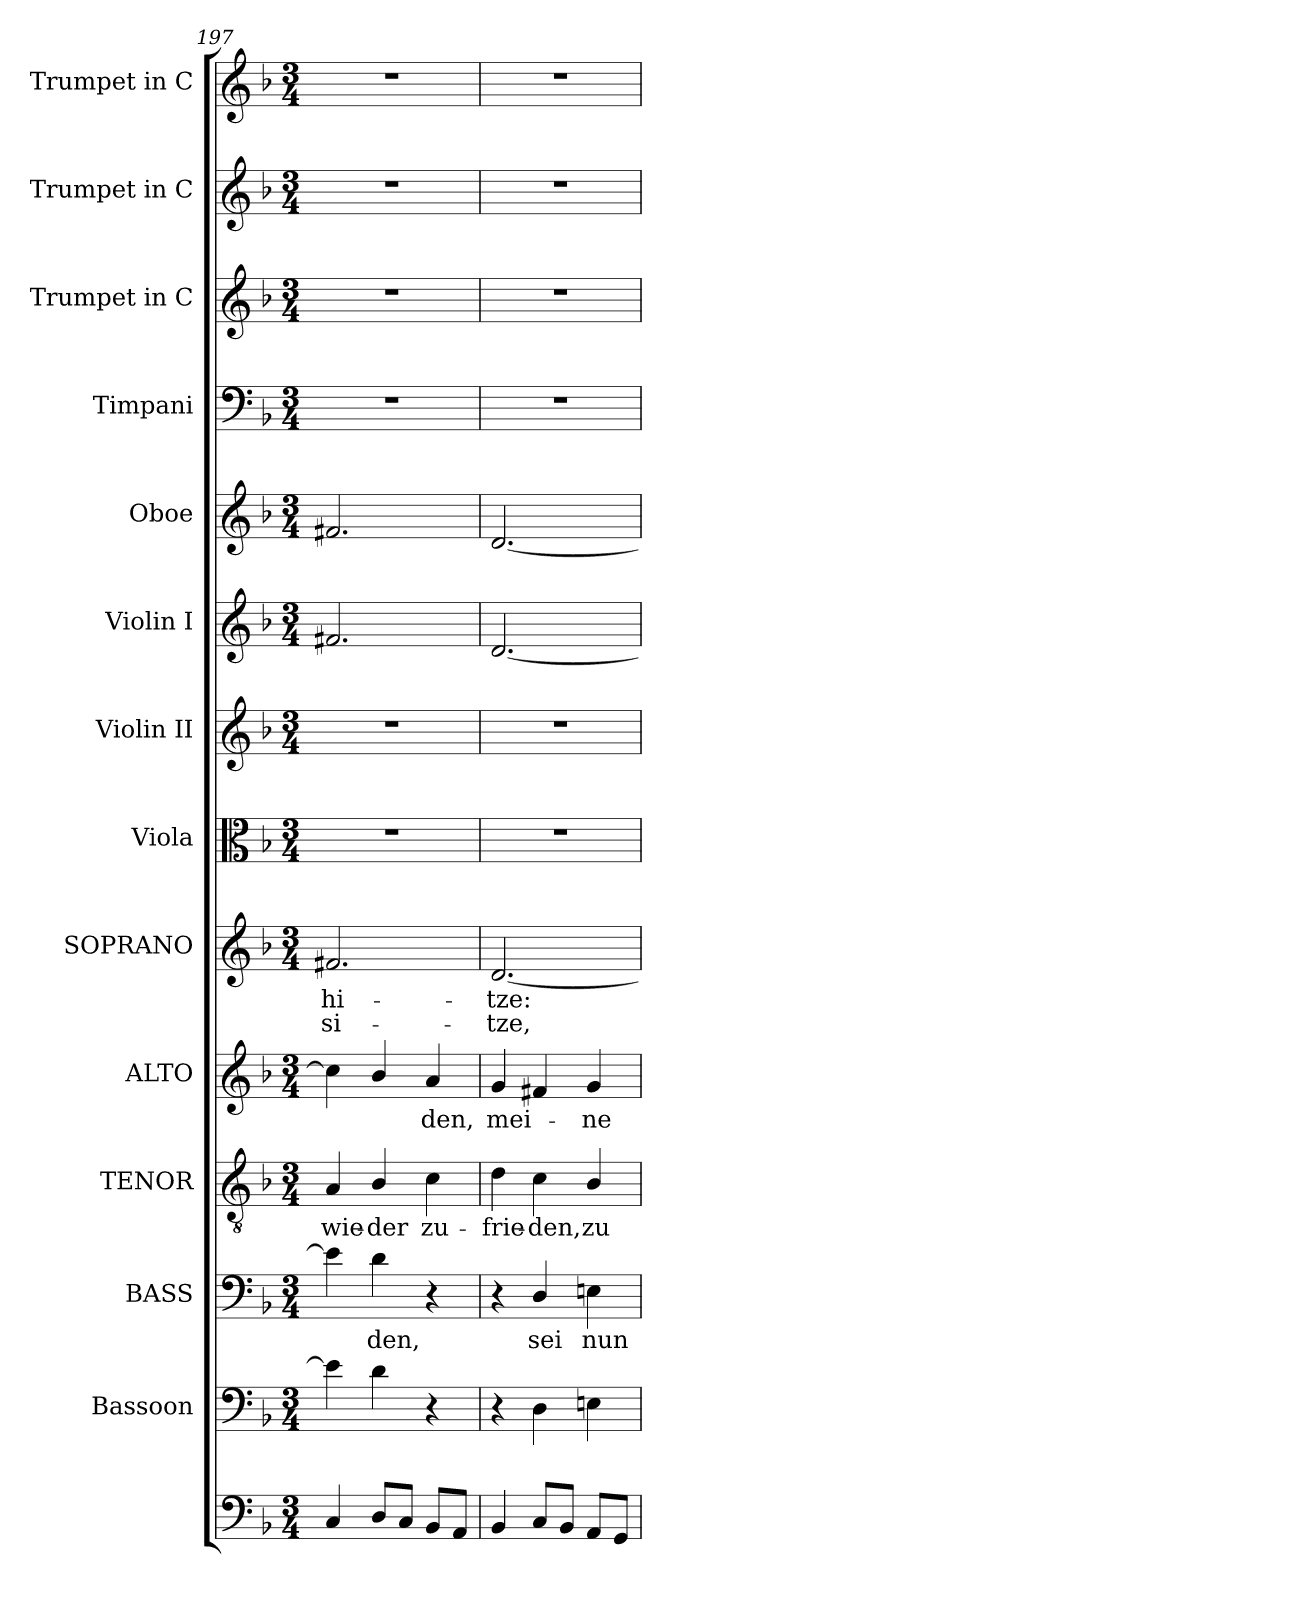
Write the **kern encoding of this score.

**kern	**kern	**kern	**text	**kern	**text	**kern	**text	**kern	**text	**text	**kern	**kern	**kern	**kern	**kern	**kern	**kern	**kern
*part14	*part13	*part12	*part12	*part11	*part11	*part10	*part10	*part9	*part9	*part9	*part8	*part7	*part6	*part5	*part4	*part3	*part2	*part1
*staff14	*staff13	*staff12	*staff12	*staff11	*staff11	*staff10	*staff10	*staff9	*staff9	*staff9	*staff8	*staff7	*staff6	*staff5	*staff4	*staff3	*staff2	*staff1
*	*I"Bassoon	*I"BASS	*	*I"TENOR	*	*I"ALTO	*	*I"SOPRANO	*	*	*I"Viola	*I"Violin II	*I"Violin I	*I"Oboe	*I"Timpani	*I"Trumpet in C	*I"Trumpet in C	*I"Trumpet in C
*	*	*	*	*	*	*I'Alto	*	*I'Soprano	*	*	*I'Viola	*I'Violin II	*I'Violin I	*I'Oboe	*I'Timp.	*	*	*
*clefF4	*clefF4	*clefF4	*	*clefGv2	*	*clefG2	*	*clefG2	*	*	*clefC3	*clefG2	*clefG2	*clefG2	*clefF4	*clefG2	*clefG2	*clefG2
*	*	*	*	*ITrd7c12	*	*	*	*	*	*	*	*	*	*	*	*	*	*
*k[b-]	*k[b-]	*k[b-]	*	*k[b-]	*	*k[b-]	*	*k[b-]	*	*	*k[b-]	*k[b-]	*k[b-]	*k[b-]	*k[b-]	*k[b-]	*k[b-]	*k[b-]
*F:	*F:	*F:	*	*F:	*	*F:	*	*F:	*	*	*F:	*F:	*F:	*F:	*F:	*F:	*F:	*F:
*M3/4	*M3/4	*M3/4	*	*M3/4	*	*M3/4	*	*M3/4	*	*	*M3/4	*M3/4	*M3/4	*M3/4	*M3/4	*M3/4	*M3/4	*M3/4
=197	=197	=197	=197	=197	=197	=197	=197	=197	=197	=197	=197	=197	=197	=197	=197	=197	=197	=197
!	!	!	!	!	!LO:LY:b:color=#000000	!	!	!	!	!	!	!	!	!	!	!	!	!
!	!	!	!	!	!	!	!	!	!LO:LY:b:color=#000000	!LO:LY:b:color=#000000	!LO:N:vis=1	!LO:N:vis=1	!	!	!LO:N:vis=1	!LO:N:vis=1	!LO:N:vis=1	!LO:N:vis=1
4Ci/	4e-i\]	4e-i\]	.	4AAi/	wie-	4cci\]	.	2.f#Xi/	-hi-	si-	2.r	2.r	2.f#Xi/	2.f#Xi/	2.r	2.r	2.r	2.r
!	!	!	!LO:LY:b:color=#000000	!	!	!	!	!	!	!	!	!	!	!	!	!	!	!
!	!	!	!	!	!LO:LY:b:color=#000000	!	!	!	!	!	!	!	!	!	!	!	!	!
8Di/L	4di\	4di\	-den,	4BB-i/	-der	4b-i/	.	.	.	.	.	.	.	.	.	.	.	.
8Ci/J	.	.	.	.	.	.	.	.	.	.	.	.	.	.	.	.	.	.
!	!	!	!	!	!LO:LY:b:color=#000000	!	!	!	!	!	!	!	!	!	!	!	!	!
!	!	!	!	!	!	!	!LO:LY:b:color=#000000	!	!	!	!	!	!	!	!	!	!	!
8BB-i/L	4r	4r	.	4Ci\	zu-	4ai/	-den,	.	.	.	.	.	.	.	.	.	.	.
8AAi/J	.	.	.	.	.	.	.	.	.	.	.	.	.	.	.	.	.	.
=198	=198	=198	=198	=198	=198	=198	=198	=198	=198	=198	=198	=198	=198	=198	=198	=198	=198	=198
!	!	!	!	!	!LO:LY:b:color=#000000	!	!	!	!	!	!	!	!	!	!	!	!	!
!	!	!	!	!	!	!	!LO:LY:b:color=#000000	!	!	!	!	!	!	!	!	!	!	!
!	!	!	!	!	!	!	!	!	!LO:LY:b:color=#000000	!LO:LY:b:color=#000000	!LO:N:vis=1	!LO:N:vis=1	!	!	!LO:N:vis=1	!LO:N:vis=1	!LO:N:vis=1	!LO:N:vis=1
4BB-i/	4r	4r	.	4Di\	-frie-	4gi/	mei-	[2.di/	-tze:	-tze,	2.r	2.r	[2.di/	[2.di/	2.r	2.r	2.r	2.r
!	!	!	!LO:LY:b:color=#000000	!	!	!	!	!	!	!	!	!	!	!	!	!	!	!
!	!	!	!	!	!LO:LY:b:color=#000000	!	!	!	!	!	!	!	!	!	!	!	!	!
8Ci/L	4Di\	4Di/	sei	4Ci\	-den,	4f#Xi/	.	.	.	.	.	.	.	.	.	.	.	.
8BB-i/J	.	.	.	.	.	.	.	.	.	.	.	.	.	.	.	.	.	.
!	!	!	!LO:LY:b:color=#000000	!	!	!	!	!	!	!	!	!	!	!	!	!	!	!
!	!	!	!	!	!LO:LY:b:color=#000000	!	!	!	!	!	!	!	!	!	!	!	!	!
!	!	!	!	!	!	!	!LO:LY:b:color=#000000	!	!	!	!	!	!	!	!	!	!	!
8AAi/L	4Eni\	4Eni\	nun	4BB-i/	zu-	4gi/	-ne	.	.	.	.	.	.	.	.	.	.	.
8GGi/J	.	.	.	.	.	.	.	.	.	.	.	.	.	.	.	.	.	.
=	=	=	=	=	=	=	=	=	=	=	=	=	=	=	=	=	=	=
*-	*-	*-	*-	*-	*-	*-	*-	*-	*-	*-	*-	*-	*-	*-	*-	*-	*-	*-
